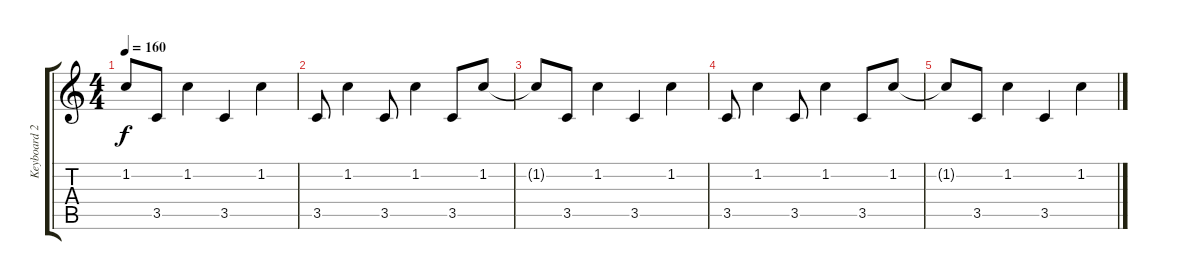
\track ("Keyboard 2" "Keyboard 2") {instrument guitarharmonics}
\staff {score tabs}
\tuning (E4 B3 G3 D3 A2 E2) {hide}
\ts (4 4)
\tempo 160
\clef g2
\ks c
1.2{t}.8{dy f} 3.5.8 1.2.4 3.5.4 1.2.4 |
3.5.8 1.2.4 3.5.8 1.2.4 3.5.8 1.2.8 |
1.2{t}.8 3.5.8 1.2.4 3.5.4 1.2.4 |
3.5.8 1.2.4 3.5.8 1.2.4 3.5.8 1.2.8 |
1.2{t}.8 3.5.8 1.2.4 3.5.4 1.2.4
